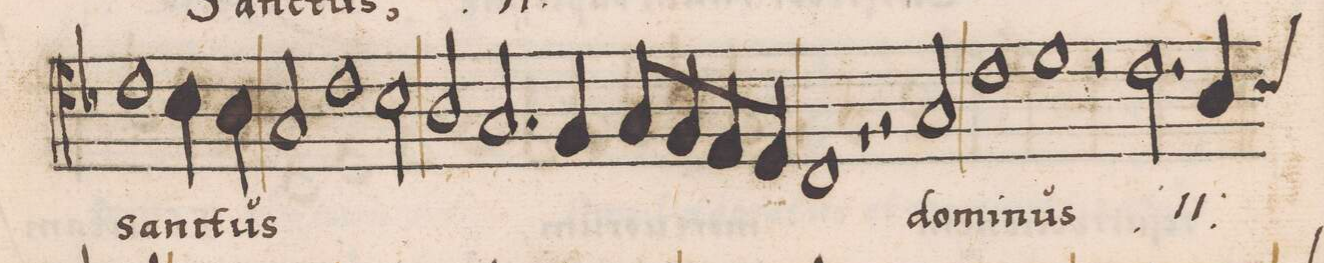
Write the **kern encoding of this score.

**kern	**text
*I"CANTVS	*
*clefC4	*
*k[b-]	*
*met(c|)	*
*M2/1	*
1c	san-
4B-\	-ctus
4A\	.
=10	=10
2G/	.
1c	.
2B-\	.
=11	=11
2A/	.
2.G/	.
4F/	.
8G/L	.
8F/	.
8E/	.
8D/J	.
=12	=12
1C	.
1r	.
=13	=13
2r	.
2G/	do-
1c	-mi-
=14	=14
1d	-nus
*	*ij
2r	.
2.c\	do-
=15	=15
4A/	.
2B-/	-mi-
*custos:B-	*
2G/	-nus
*	*Xij
*-	*-
